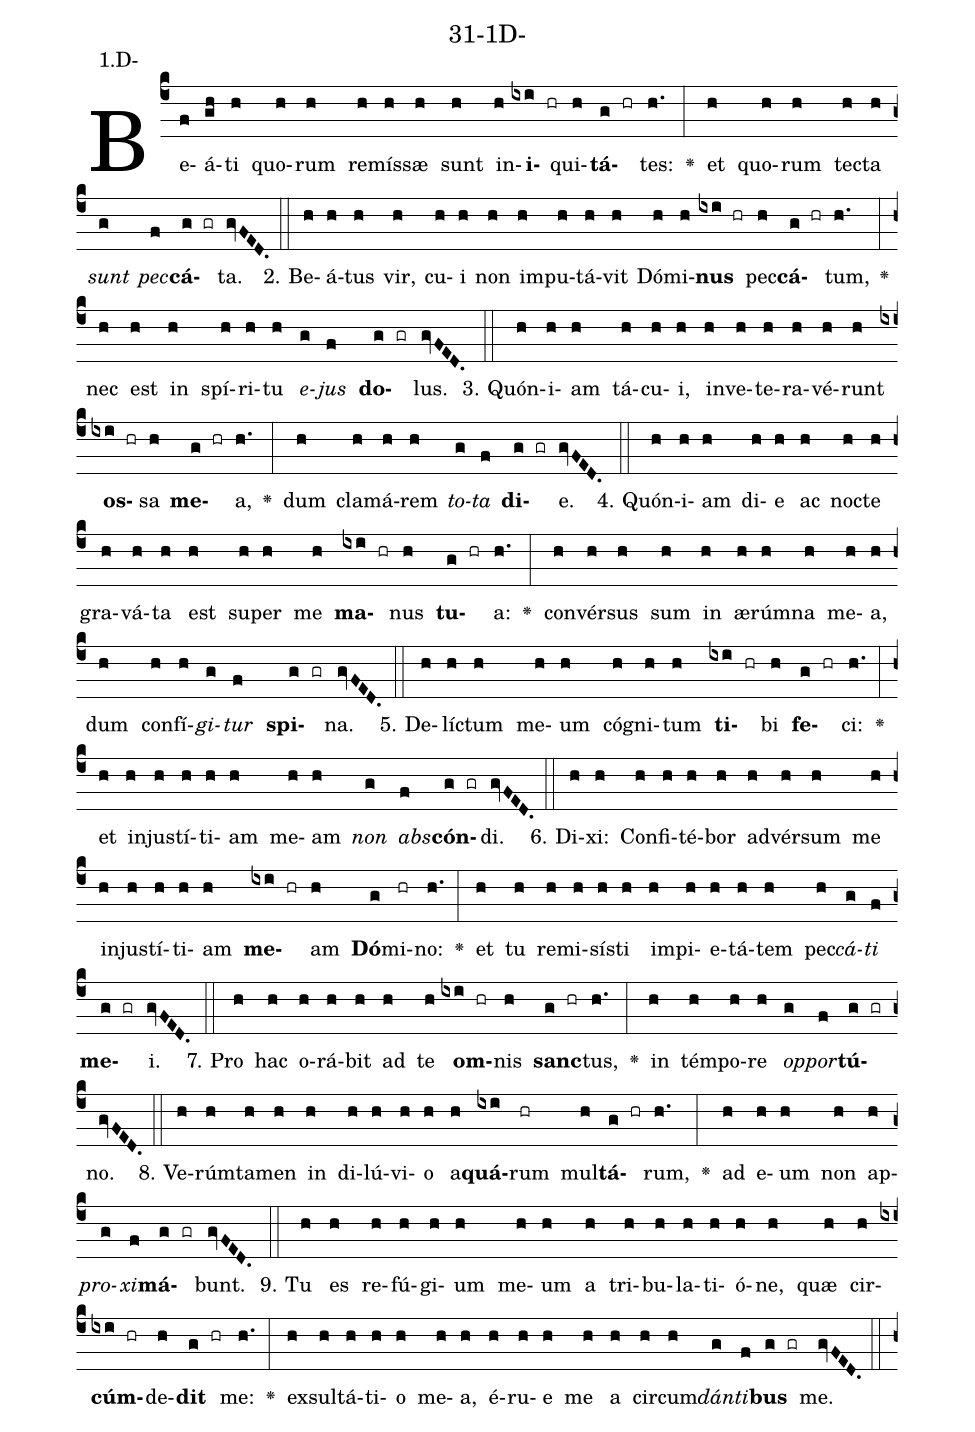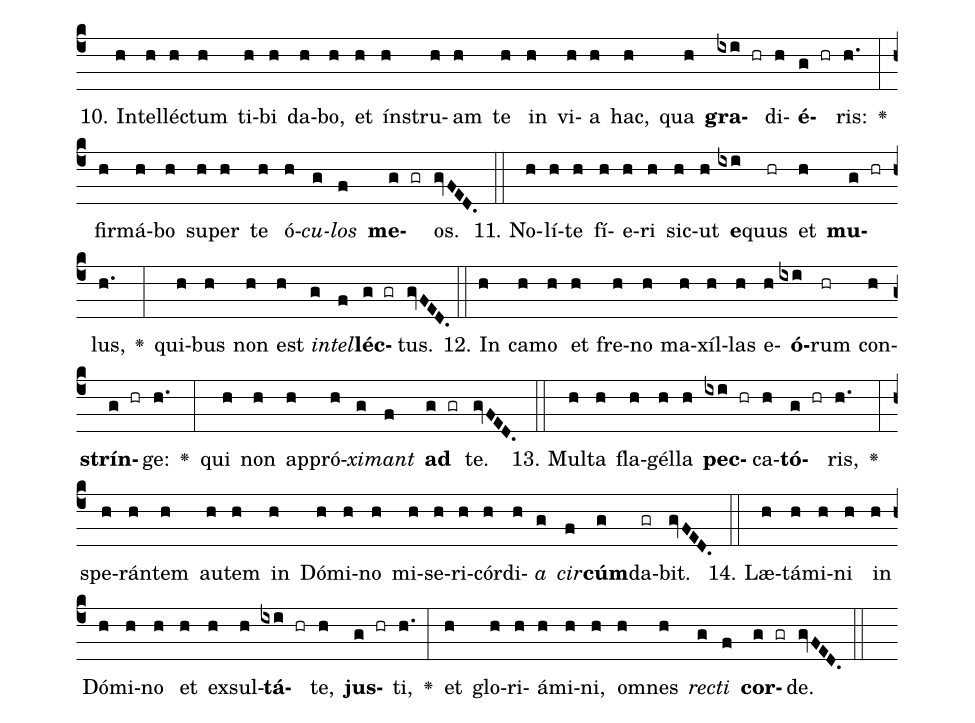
name: 31-1D-;
annotation: 1.D-;
%%
(c4)Be(f)á(gh)ti(h) quo(h)rum(h) re(h)mís(h)sæ(h) sunt(h) in(h)<b>i</b>(ixi hr)qui(h)<b>tá</b>(g hr)tes:(h.) <v>\greheightstar</v>(:) et(h) quo(h)rum(h) tec(h)ta(h) <i>sunt</i>(g) <i>pec</i>(f)<b>cá</b>(g gr)ta.(gvFED.) (::)
2. Be(h)á(h)tus(h) vir,(h) cu(h)i(h) non(h) im(h)pu(h)tá(h)vit(h) Dó(h)mi(h)<b>nus</b>(ixi hr) pec(h)<b>cá</b>(g hr)tum,(h.) <v>\greheightstar</v>(:) nec(h) est(h) in(h) spí(h)ri(h)tu(h) <i>e</i>(g)<i>jus</i>(f) <b>do</b>(g gr)lus.(gvFED.) (::)
3. Quón(h)i(h)am(h) tá(h)cu(h)i,(h) in(h)ve(h)te(h)ra(h)vé(h)runt(h) <b>os</b>(ixi hr)sa(h) <b>me</b>(g hr)a,(h.) <v>\greheightstar</v>(:) dum(h) cla(h)má(h)rem(h) <i>to</i>(g)<i>ta</i>(f) <b>di</b>(g gr)e.(gvFED.) (::)
4. Quón(h)i(h)am(h) di(h)e(h) ac(h) noc(h)te(h) gra(h)vá(h)ta(h) est(h) su(h)per(h) me(h) <b>ma</b>(ixi hr)nus(h) <b>tu</b>(g hr)a:(h.) <v>\greheightstar</v>(:) con(h)vér(h)sus(h) sum(h) in(h) æ(h)rúm(h)na(h) me(h)a,(h) dum(h) con(h)fí(h)<i>gi</i>(g)<i>tur</i>(f) <b>spi</b>(g gr)na.(gvFED.) (::)
5. De(h)líc(h)tum(h) me(h)um(h) có(h)gni(h)tum(h) <b>ti</b>(ixi hr)bi(h) <b>fe</b>(g hr)ci:(h.) <v>\greheightstar</v>(:) et(h) in(h)jus(h)tí(h)ti(h)am(h) me(h)am(h) <i>non</i>(g) <i>abs</i>(f)<b>cón</b>(g gr)di.(gvFED.) (::)
6. Di(h)xi:(h) Con(h)fi(h)té(h)bor(h) ad(h)vér(h)sum(h) me(h) in(h)jus(h)tí(h)ti(h)am(h) <b>me</b>(ixi hr)am(h) <b>Dó</b>(g)mi(hr)no:(h.) <v>\greheightstar</v>(:) et(h) tu(h) re(h)mi(h)sís(h)ti(h) im(h)pi(h)e(h)tá(h)tem(h) pec(h)<i>cá</i>(g)<i>ti</i>(f) <b>me</b>(g gr)i.(gvFED.) (::)
7. Pro(h) hac(h) o(h)rá(h)bit(h) ad(h) te(h) <b>om</b>(ixi hr)nis(h) <b>sanc</b>(g hr)tus,(h.) <v>\greheightstar</v>(:) in(h) tém(h)po(h)re(h) <i>op</i>(g)<i>por</i>(f)<b>tú</b>(g gr)no.(gvFED.) (::)
8. Ve(h)rúm(h)ta(h)men(h) in(h) di(h)lú(h)vi(h)o(h) a(h)<b>quá</b>(ixi)rum(hr) mul(h)<b>tá</b>(g hr)rum,(h.) <v>\greheightstar</v>(:) ad(h) e(h)um(h) non(h) ap(h)<i>pro</i>(g)<i>xi</i>(f)<b>má</b>(g gr)bunt.(gvFED.) (::)
9. Tu(h) es(h) re(h)fú(h)gi(h)um(h) me(h)um(h) a(h) tri(h)bu(h)la(h)ti(h)ó(h)ne,(h) quæ(h) cir(h)<b>cúm</b>(ixi hr)de(h)<b>dit</b>(g hr) me:(h.) <v>\greheightstar</v>(:) ex(h)sul(h)tá(h)ti(h)o(h) me(h)a,(h) é(h)ru(h)e(h) me(h) a(h) cir(h)cum(h)<i>dán</i>(g)<i>ti</i>(f)<b>bus</b>(g gr) me.(gvFED.) (::)
10. In(h)tel(h)léc(h)tum(h) ti(h)bi(h) da(h)bo,(h) et(h) ín(h)stru(h)am(h) te(h) in(h) vi(h)a(h) hac,(h) qua(h) <b>gra</b>(ixi hr)di(h)<b>é</b>(g hr)ris:(h.) <v>\greheightstar</v>(:) fir(h)má(h)bo(h) su(h)per(h) te(h) ó(h)<i>cu</i>(g)<i>los</i>(f) <b>me</b>(g gr)os.(gvFED.) (::)
11. No(h)lí(h)te(h) fí(h)e(h)ri(h) sic(h)ut(h) <b>e</b>(ixi)quus(hr) et(h) <b>mu</b>(g hr)lus,(h.) <v>\greheightstar</v>(:) qui(h)bus(h) non(h) est(h) <i>in</i>(g)<i>tel</i>(f)<b>léc</b>(g gr)tus.(gvFED.) (::)
12. In(h) ca(h)mo(h) et(h) fre(h)no(h) ma(h)xíl(h)las(h) e(h)<b>ó</b>(ixi)rum(hr) con(h)<b>strín</b>(g hr)ge:(h.) <v>\greheightstar</v>(:) qui(h) non(h) ap(h)pró(h)<i>xi</i>(g)<i>mant</i>(f) <b>ad</b>(g gr) te.(gvFED.) (::)
13. Mul(h)ta(h) fla(h)gél(h)la(h) <b>pec</b>(ixi hr)ca(h)<b>tó</b>(g hr)ris,(h.) <v>\greheightstar</v>(:) spe(h)rán(h)tem(h) au(h)tem(h) in(h) Dó(h)mi(h)no(h) mi(h)se(h)ri(h)cór(h)di(h)<i>a</i>(g) <i>cir</i>(f)<b>cúm</b>(g)da(gr)bit.(gvFED.) (::)
14. Læ(h)tá(h)mi(h)ni(h) in(h) Dó(h)mi(h)no(h) et(h) ex(h)sul(h)<b>tá</b>(ixi hr)te,(h) <b>jus</b>(g hr)ti,(h.) <v>\greheightstar</v>(:) et(h) glo(h)ri(h)á(h)mi(h)ni,(h) om(h)nes(h) <i>rec</i>(g)<i>ti</i>(f) <b>cor</b>(g gr)de.(gvFED.) (::)
